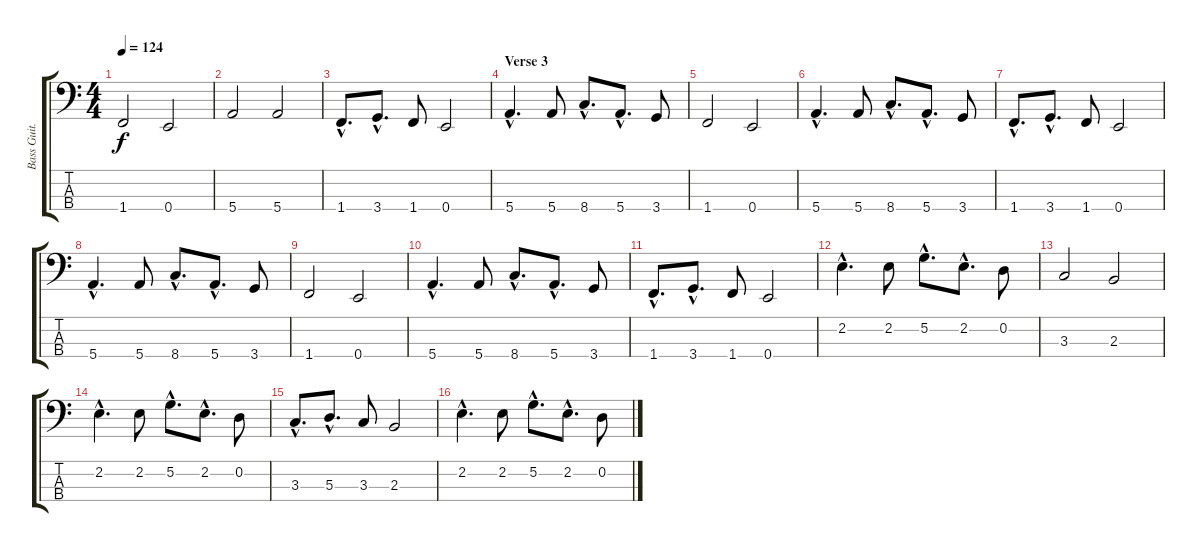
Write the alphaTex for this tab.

\track ("Bass Guit." "Bass Guit.") {instrument electricbassfinger}
\staff {score tabs}
\tuning (G2 D2 A1 E1) {hide}
\ts (4 4)
\tempo 124
\clef f4
\ks c
1.4.2{dy f} 0.4.2 |
5.4.2 5.4.2 |
1.4{hac}.8{d} 3.4{hac}.8{d} 1.4.8 0.4.2 |
\section ("" "Verse 3")
5.4{hac}.4{d} 5.4.8 8.4{hac}.8{d} 5.4{hac}.8{d} 3.4.8 |
1.4.2 0.4.2 |
5.4{hac}.4{d} 5.4.8 8.4{hac}.8{d} 5.4{hac}.8{d} 3.4.8 |
1.4{hac}.8{d} 3.4{hac}.8{d} 1.4.8 0.4.2 |
5.4{hac}.4{d} 5.4.8 8.4{hac}.8{d} 5.4{hac}.8{d} 3.4.8 |
1.4.2 0.4.2 |
5.4{hac}.4{d} 5.4.8 8.4{hac}.8{d} 5.4{hac}.8{d} 3.4.8 |
1.4{hac}.8{d} 3.4{hac}.8{d} 1.4.8 0.4.2 |
2.2{hac}.4{d} 2.2.8 5.2{hac}.8{d} 2.2{hac}.8{d} 0.2.8 |
3.3.2 2.3.2 |
2.2{hac}.4{d} 2.2.8 5.2{hac}.8{d} 2.2{hac}.8{d} 0.2.8 |
3.3{hac}.8{d} 5.3{hac}.8{d} 3.3.8 2.3.2 |
2.2{hac}.4{d} 2.2.8 5.2{hac}.8{d} 2.2{hac}.8{d} 0.2.8
